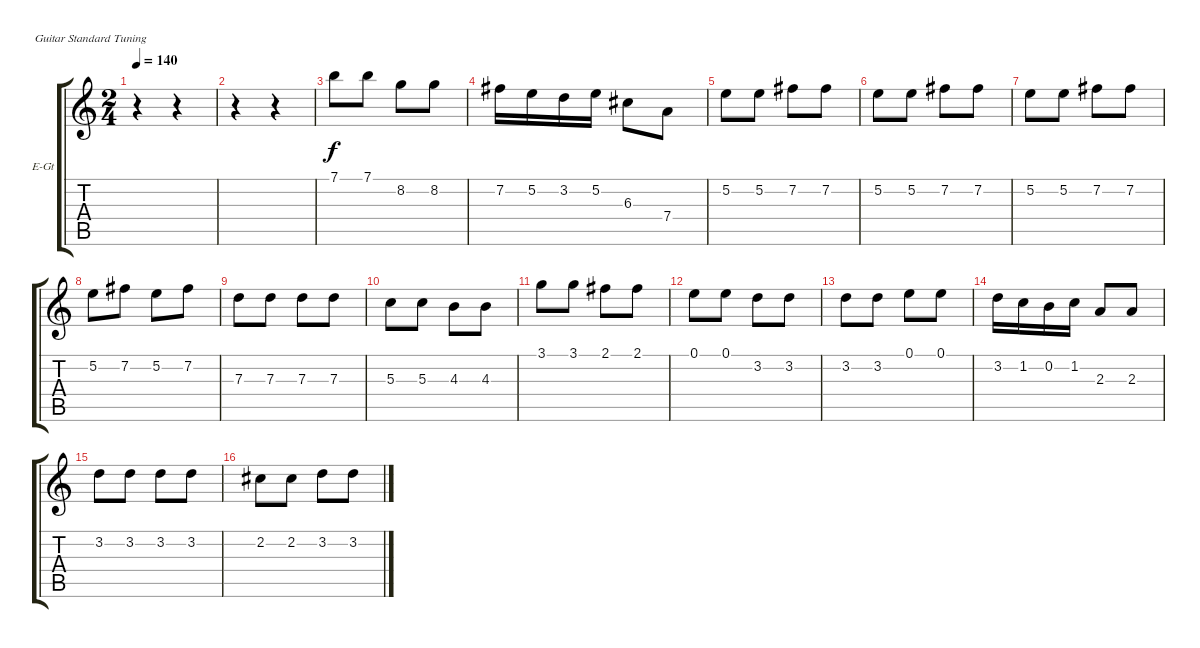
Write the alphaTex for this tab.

\bracketExtendMode groupsimilarinstruments
\firstSystemTrackNameOrientation horizontal
\otherSystemsTrackNameOrientation horizontal
\track ("Guitar 2" "E-Gt") {instrument distortionguitar}
\staff {score tabs}
\tuning (E4 B3 G3 D3 A2 E2)
\ts (2 4)
\tempo 140
\clef g2
\scale
0.333333
\ks c
r.4{dy f} r.4 |
\scale
0.333333 r.4 r.4 |
\scale
0.333333 7.1.8 7.1.8 8.2.8 8.2.8 |
\scale
0.333333 7.2.16 5.2.16 3.2.16 5.2.16 6.3.8 7.4.8 |
\scale
0.333333 5.2.8 5.2.8 7.2.8 7.2.8 |
\scale
0.333333 5.2.8 5.2.8 7.2.8 7.2.8 |
\scale
0.333333 5.2.8 5.2.8 7.2.8 7.2.8 |
\scale
0.333333 5.2.8 7.2.8 5.2.8 7.2.8 |
\scale
0.333333 7.3.8 7.3.8 7.3.8 7.3.8 |
\scale
0.333333 5.3.8 5.3.8 4.3.8 4.3.8 |
\scale
0.333333 3.1.8 3.1.8 2.1.8 2.1.8 |
\scale
0.333333 0.1.8 0.1.8 3.2.8 3.2.8 |
\scale
0.333333 3.2.8 3.2.8 0.1.8 0.1.8 |
\scale
0.333333 3.2.16 1.2.16 0.2.16 1.2.16 2.3.8 2.3.8 |
\scale
0.333333 3.2.8 3.2.8 3.2.8 3.2.8 |
\scale
0.333333 2.2.8 2.2.8 3.2.8 3.2.8
